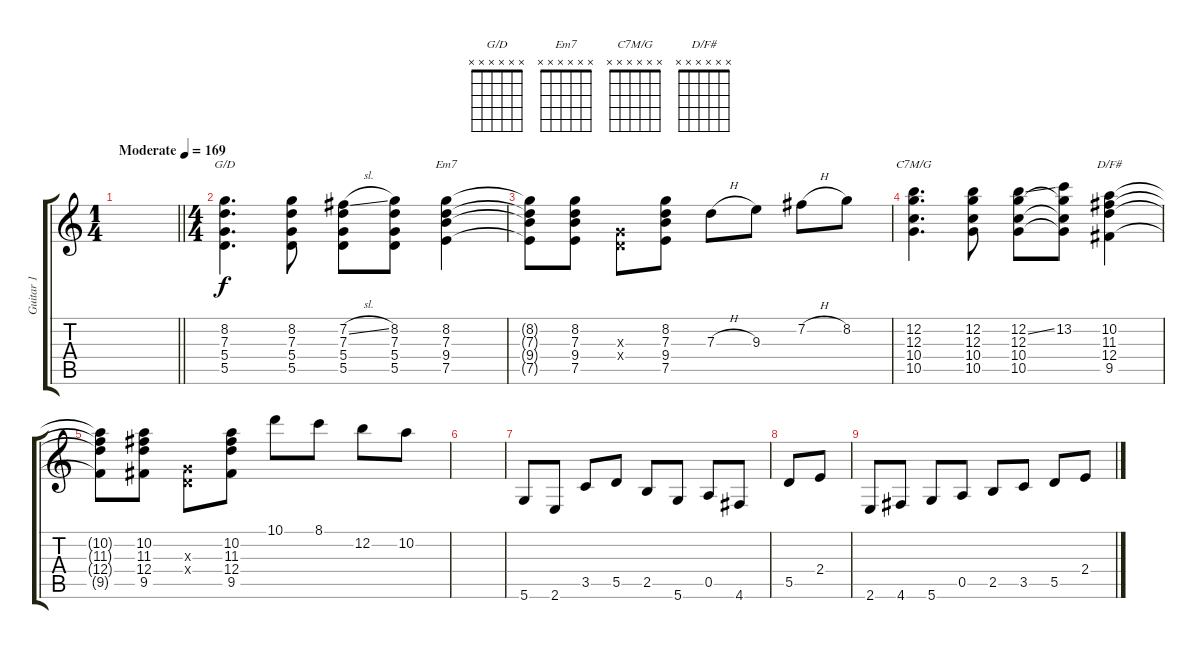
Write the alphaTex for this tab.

\track ("Guitar 1" "Guitar 1") {instrument electricguitarjazz}
\staff {score tabs}
\tuning (E4 B3 G3 D3 A2 D2) {hide}
\chord ("G/D" x x x x x x)
\chord ("Em7" x x x x x x)
\chord ("C7M/G" x x x x x x)
\chord ("D/F#" x x x x x x)
\ts (1 4)
\tempo (169 "Moderate")
\clef g2
\barLineRight lightlight
\ks c
|
\ts (4 4)
(8.2 7.3 5.4 5.5).4{d ch "G/D"} (8.2 7.3 5.4 5.5).8 (7.2{sl} 7.3 5.4 5.5).8 (8.2 7.3 5.4 5.5).8 (8.2 7.3 9.4 7.5).4{ch "Em7"} |
(8.2{t} 7.3{t} 9.4{t} 7.5{t}).8 (8.2 7.3 9.4 7.5).8 (0.3{x} 0.4{x}).8 (8.2 7.3 9.4 7.5).8 7.3{h}.8 9.3.8 7.2{h}.8 8.2.8 |
(12.2 12.3 10.4 10.5).4{d ch "C7M/G"} (12.2 12.3 10.4 10.5).8 (12.2{ss} 12.3 10.4 10.5).8 (13.2 12.3{t} 10.4{t} 10.5{t}).8 (10.2 11.3 12.4 9.5).4{ch "D/F#"} |
(10.2{t} 11.3{t} 12.4{t} 9.5{t}).8 (10.2 11.3 12.4 9.5).8 (0.3{x} 0.4{x}).8 (10.2 11.3 12.4 9.5).8 10.1.8 8.1.8 12.2.8 10.2.8 |
|
5.6.8 2.6.8 3.5.8 5.5.8 2.5.8 5.6.8 0.5.8 4.6.8 |
5.5.8 2.4.8 |
2.6.8 4.6.8 5.6.8 0.5.8 2.5.8 3.5.8 5.5.8 2.4.8
